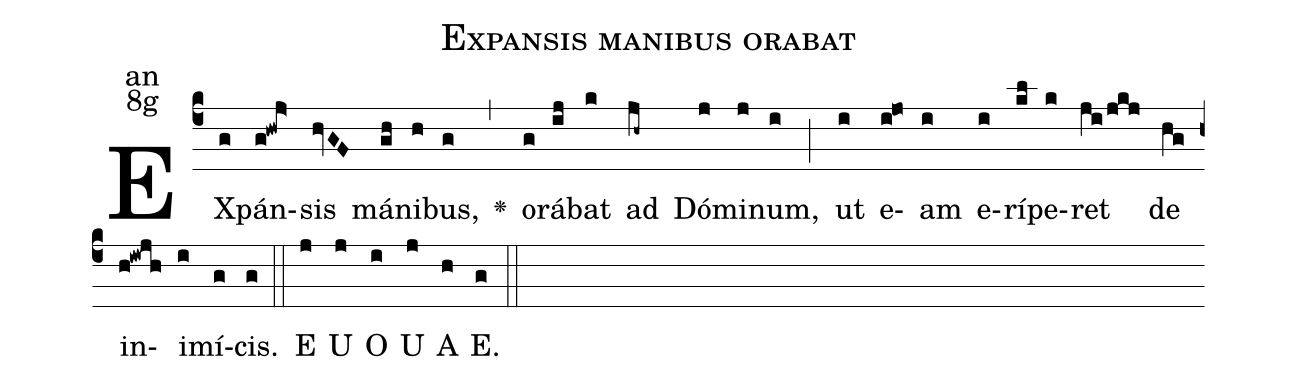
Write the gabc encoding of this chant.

name:Expansis manibus orabat;
office-part:an;
mode:8g;
%%
(c4) EX(g)pán(g!hwj>)sis(hvGF) má(gh)ni(h)bus,(g) <v>\greheightstar</v>(,) o(g)rá(ij)bat(k) ad(jh~) Dó(j)mi(j)num,(i) (;) ut(i) e(i!jo)am(i) e(i)rí(kl)pe(k)ret(ji/jkj) de(hg) in(h!iwjh)i(i)mí(g)cis.(g) (::) E(j) U(j) O(i) U(j) A(h) E.(g) (::)
